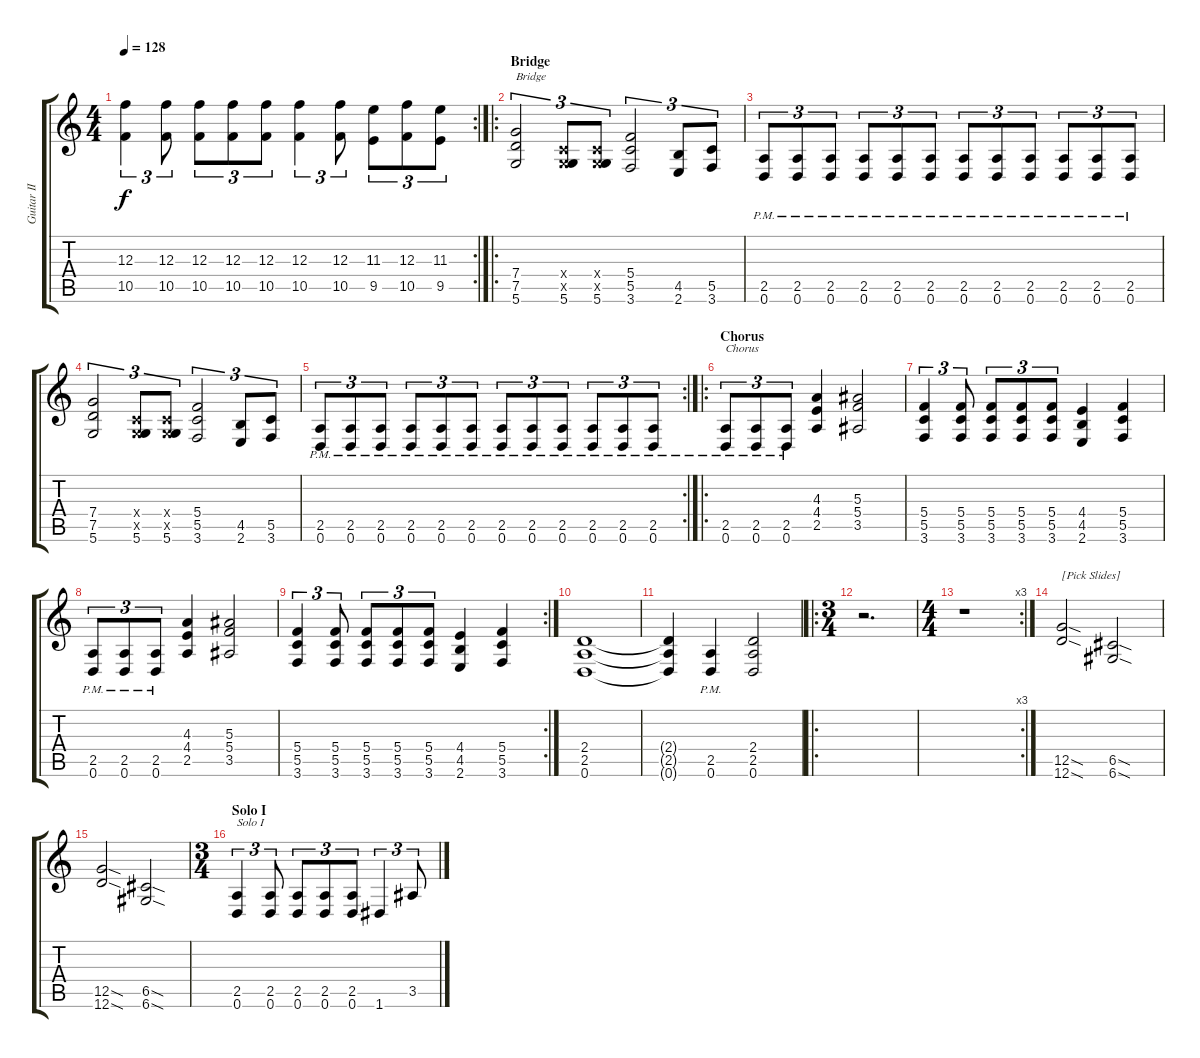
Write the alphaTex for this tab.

\track ("Guitar II [Marco Tervonen]" "Guitar II ") {instrument distortionguitar}
\staff {score tabs}
\tuning (D4 A3 F3 C3 G2 D2) {hide}
\rc 2
\ts (4 4)
\tempo 128
\clef g2
\ks c
(12.3 10.5).4{tu (3 2) dy f} (12.3 10.5).8{tu (3 2)} (12.3 10.5).8{tu (3 2)} (12.3 10.5).8{tu (3 2)} (12.3 10.5).8{tu (3 2)} (12.3 10.5).4{tu (3 2)} (12.3 10.5).8{tu (3 2)} (11.3 9.5).8{tu (3 2)} (12.3 10.5).8{tu (3 2)} (11.3 9.5).8{tu (3 2)} |
\ro
\section ("" "Bridge")
(7.4 7.5 5.6).2{tu (3 2) txt "Bridge"} (0.4{x} 0.5{x} 5.6).8{tu (3 2)} (0.4{x} 0.5{x} 5.6).8{tu (3 2)} (5.4 5.5 3.6).2{tu (3 2)} (4.5 2.6).8{tu (3 2)} (5.5 3.6).8{tu (3 2)} |
(2.5{pm} 0.6{pm}).8{tu (3 2)} (2.5{pm} 0.6{pm}).8{tu (3 2)} (2.5{pm} 0.6{pm}).8{tu (3 2)} (2.5{pm} 0.6{pm}).8{tu (3 2)} (2.5{pm} 0.6{pm}).8{tu (3 2)} (2.5{pm} 0.6{pm}).8{tu (3 2)} (2.5{pm} 0.6{pm}).8{tu (3 2)} (2.5{pm} 0.6{pm}).8{tu (3 2)} (2.5{pm} 0.6{pm}).8{tu (3 2)} (2.5{pm} 0.6{pm}).8{tu (3 2)} (2.5{pm} 0.6{pm}).8{tu (3 2)} (2.5{pm} 0.6{pm}).8{tu (3 2)} |
(7.4 7.5 5.6).2{tu (3 2)} (0.4{x} 0.5{x} 5.6).8{tu (3 2)} (0.4{x} 0.5{x} 5.6).8{tu (3 2)} (5.4 5.5 3.6).2{tu (3 2)} (4.5 2.6).8{tu (3 2)} (5.5 3.6).8{tu (3 2)} |
\rc 2
(2.5{pm} 0.6{pm}).8{tu (3 2)} (2.5{pm} 0.6{pm}).8{tu (3 2)} (2.5{pm} 0.6{pm}).8{tu (3 2)} (2.5{pm} 0.6{pm}).8{tu (3 2)} (2.5{pm} 0.6{pm}).8{tu (3 2)} (2.5{pm} 0.6{pm}).8{tu (3 2)} (2.5{pm} 0.6{pm}).8{tu (3 2)} (2.5{pm} 0.6{pm}).8{tu (3 2)} (2.5{pm} 0.6{pm}).8{tu (3 2)} (2.5{pm} 0.6{pm}).8{tu (3 2)} (2.5{pm} 0.6{pm}).8{tu (3 2)} (2.5{pm} 0.6{pm}).8{tu (3 2)} |
\ro
\section ("" "Chorus")
(2.5{pm} 0.6{pm}).8{tu (3 2) txt "Chorus"} (2.5{pm} 0.6{pm}).8{tu (3 2)} (2.5{pm} 0.6{pm}).8{tu (3 2)} (4.3 4.4 2.5).4 (5.3 5.4 3.5).2 |
(5.4 5.5 3.6).4{tu (3 2)} (5.4 5.5 3.6).8{tu (3 2)} (5.4 5.5 3.6).8{tu (3 2)} (5.4 5.5 3.6).8{tu (3 2)} (5.4 5.5 3.6).8{tu (3 2)} (4.4 4.5 2.6).4 (5.4 5.5 3.6).4 |
(2.5{pm} 0.6{pm}).8{tu (3 2)} (2.5{pm} 0.6{pm}).8{tu (3 2)} (2.5{pm} 0.6{pm}).8{tu (3 2)} (4.3 4.4 2.5).4 (5.3 5.4 3.5).2 |
\rc 2
(5.4 5.5 3.6).4{tu (3 2)} (5.4 5.5 3.6).8{tu (3 2)} (5.4 5.5 3.6).8{tu (3 2)} (5.4 5.5 3.6).8{tu (3 2)} (5.4 5.5 3.6).8{tu (3 2)} (4.4 4.5 2.6).4 (5.4 5.5 3.6).4 |
(2.4 2.5 0.6).1 |
(2.4{t} 2.5{t} 0.6{t}).4 (2.5{pm} 0.6{pm}).4 (2.4 2.5 0.6).2 |
\ro
\ts (3 4)
r.2{d} |
\rc 3
\ts (4 4)
r.1 |
(12.5{sod} 12.6{sod}).2{txt "[Pick Slides]"} (6.5{sod} 6.6{sod}).2 |
(12.5{sod} 12.6{sod}).2 (6.5{sod} 6.6{sod}).2 |
\ts (3 4)
\section ("" "Solo I")
(2.5 0.6).4{tu (3 2) txt "Solo I"} (2.5 0.6).8{tu (3 2)} (2.5 0.6).8{tu (3 2)} (2.5 0.6).8{tu (3 2)} (2.5 0.6).8{tu (3 2)} 1.6.4{tu (3 2)} 3.5.8{tu (3 2)}
